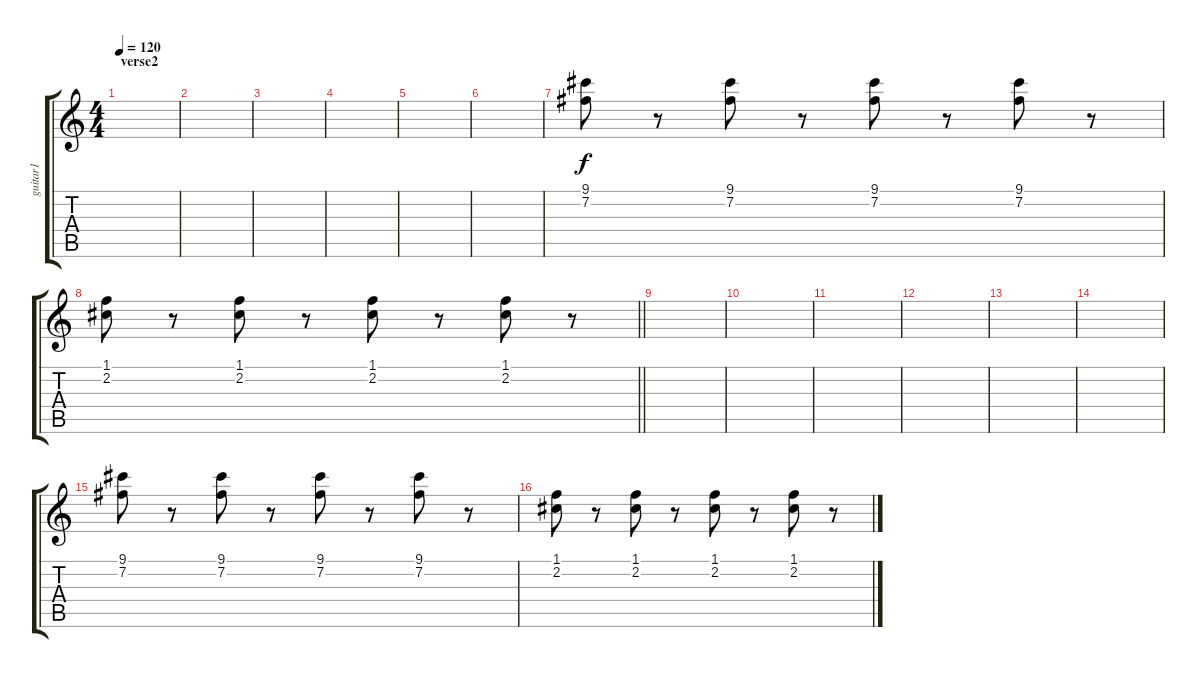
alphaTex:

\track ("guitar1" "guitar1") {instrument electricguitarclean}
\staff {score tabs}
\tuning (E4 B3 G3 D3 A2 E2) {hide}
\ts (4 4)
\section ("" "verse2")
\tempo 120
\clef g2
\ks c
|
|
|
|
|
|
(9.1 7.2).8 r.8 (9.1 7.2).8 r.8 (9.1 7.2).8 r.8 (9.1 7.2).8 r.8 |
\barLineRight lightlight
(1.1 2.2).8 r.8 (1.1 2.2).8 r.8 (1.1 2.2).8 r.8 (1.1 2.2).8 r.8 |
|
|
|
|
|
|
(9.1 7.2).8 r.8 (9.1 7.2).8 r.8 (9.1 7.2).8 r.8 (9.1 7.2).8 r.8 |
(1.1 2.2).8 r.8 (1.1 2.2).8 r.8 (1.1 2.2).8 r.8 (1.1 2.2).8 r.8
